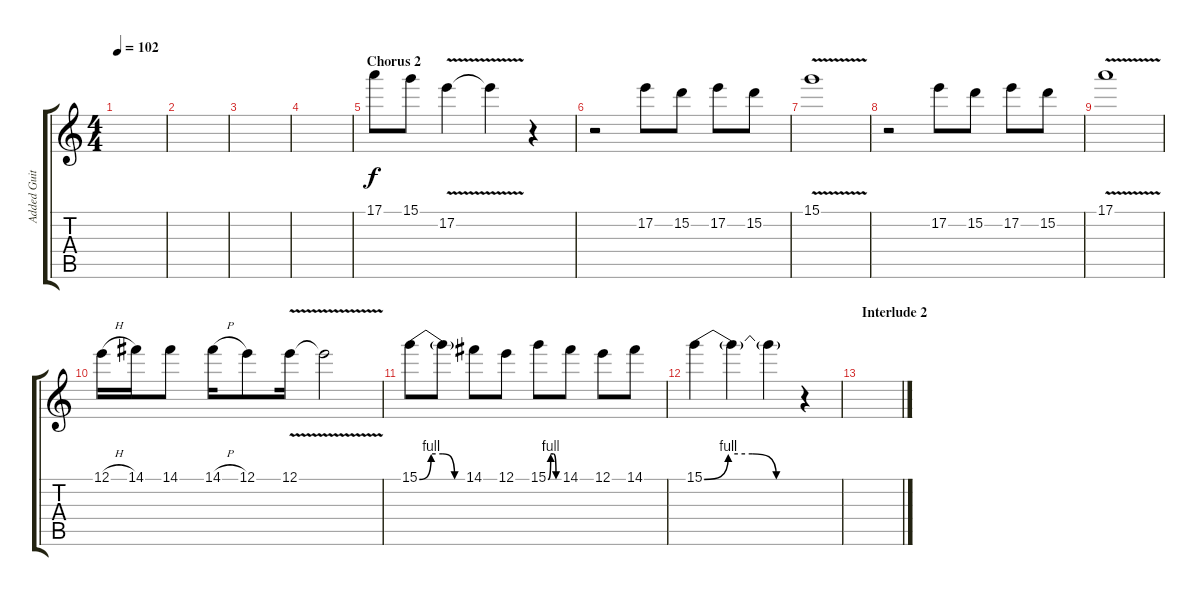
\track ("Added Guitar" "Added Guit") {instrument acousticguitarsteel}
\staff {score tabs}
\tuning (E4 B3 G3 D3 A2 E2) {hide}
\ts (4 4)
\tempo 102
\clef g2
\ks c
|
|
|
|
\section ("" "Chorus 2")
17.1.8 15.1.8 17.2{v}.4 17.2{t}.4 r.4 |
r.2 17.2.8 15.2.8 17.2.8 15.2.8 |
15.1{v}.1 |
r.2 17.2.8 15.2.8 17.2.8 15.2.8 |
17.1{v}.1 |
12.1{h}.16 14.1.16 14.1.8 14.1{h}.16 12.1.8 12.1{v}.16 12.1{t}.2 |
15.1{be (custom 0 0 15 4 30 4 45 0 60 0)}.8 15.1{t}.8 14.1.8 12.1.8 15.1{be (custom 0 0 15 4 30 4 45 0 60 0)}.8 14.1.8 12.1.8 14.1.8 |
15.1{be (custom 0 0 15 4 30 4 45 0 60 0)}.4 15.1{t}.4 15.1{t}.4 r.4 |
\section ("" "Interlude 2")
